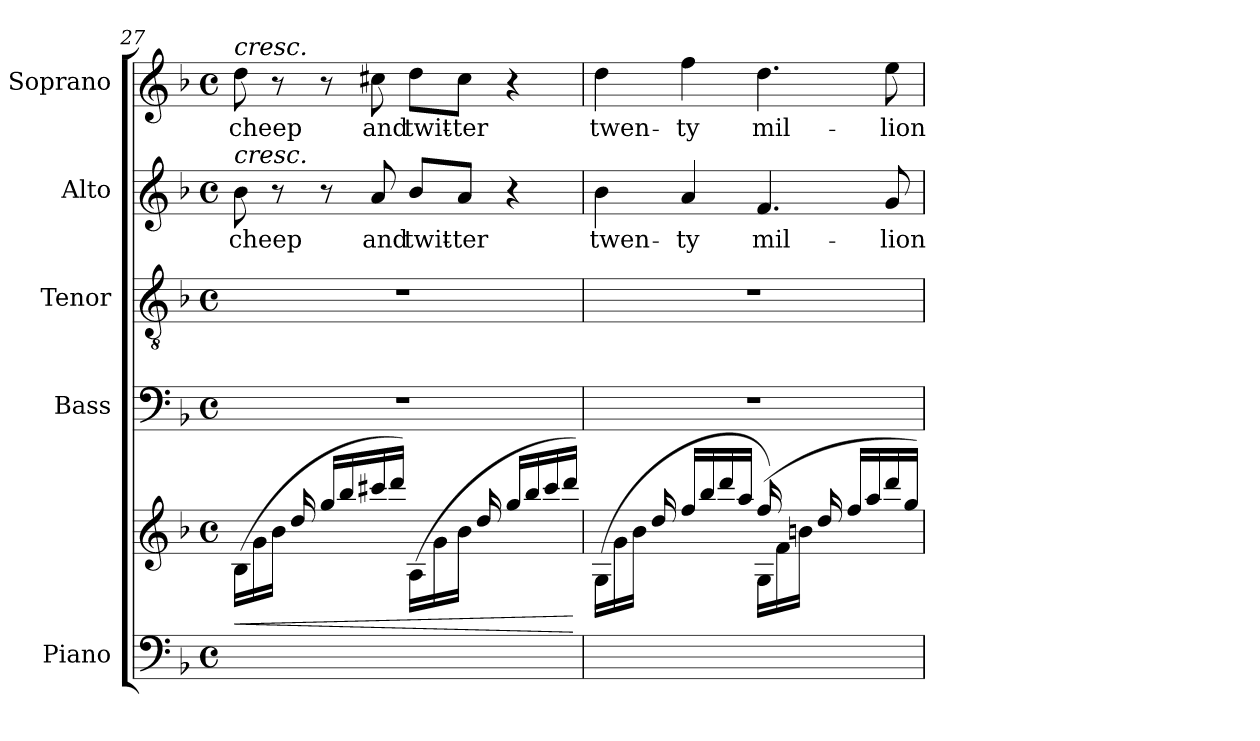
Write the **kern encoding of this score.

**kern	**kern	**dynam	**kern	**kern	**kern	**text	**kern	**text
*part5	*part5	*part5	*part4	*part3	*part2	*part2	*part1	*part1
*staff6	*staff5	*staff5/6	*staff4	*staff3	*staff2	*staff2	*staff1	*staff1
*I"Piano	*	*	*I"Bass	*I"Tenor	*I"Alto	*	*I"Soprano	*
*I'Pno	*	*	*	*	*	*	*	*
*clefF4	*clefG2	*	*clefF4	*clefGv2	*clefG2	*	*clefG2	*
*k[b-]	*k[b-]	*	*k[b-]	*k[b-]	*k[b-]	*	*k[b-]	*
*M4/4	*M4/4	*	*M4/4	*M4/4	*M4/4	*	*M4/4	*
*met(c)	*met(c)	*	*met(c)	*met(c)	*met(c)	*	*met(c)	*
=27	=27	=27	=27	=27	=27	=27	=27	=27
!	!	!	!	!	!	!	!LO:TX:a:i:t=cresc.	!
!	!	!	!	!	!LO:TX:a:i:t=cresc.	!	!	!
!	!	!LO:HP:b	!	!	!	!	!	!
1ryy	(16B-\LL	<	1r	1r	8b-\	cheep	8dd\	cheep
.	16g\	.	.	.	.	.	.	.
.	16b-\JJ	.	.	.	8r	.	8r	.
.	16dd/	.	.	.	.	.	.	.
.	16gg/LL	.	.	.	8r	.	8r	.
.	16bb-/	.	.	.	.	.	.	.
.	16ccc#X/	.	.	.	8a/	and	8cc#X\	and
.	16ddd/JJ)	.	.	.	.	.	.	.
.	(16A\LL	.	.	.	8b-/L	twit-	8dd\L	twit-
.	16g\	.	.	.	.	.	.	.
.	16b-\JJ	.	.	.	8a/J	-ter	8cc#\J	-ter
.	16dd/	.	.	.	.	.	.	.
.	16gg/LL	.	.	.	4r	.	4r	.
.	16bb-/	.	.	.	.	.	.	.
.	16ccc#/	.	.	.	.	.	.	.
.	16ddd/JJ)	.	.	.	.	.	.	.
.	.	[	.	.	.	.	.	.
=28	=28	=28	=28	=28	=28	=28	=28	=28
*	*^	*	*	*	*	*	*	*
1ryy	(16G\LL	2ryy	.	1r	1r	4b-\	twen-	4dd\	twen-
.	16g\	.	.	.	.	.	.	.	.
.	16b-\JJ	.	.	.	.	.	.	.	.
.	16dd/	.	.	.	.	.	.	.	.
.	16ff/LL	.	.	.	.	4a/	-ty	4ff\	-ty
.	16bb-/	.	.	.	.	.	.	.	.
.	16ddd/	.	.	.	.	.	.	.	.
.	16aa/JJ	.	.	.	.	.	.	.	.
.	16ff/)	(>16G\LL	.	.	.	4.f/	mil-	4.dd\	mil-
.	16ryy	16f\	.	.	.	.	.	.	.
.	8ryy	16bn\JJ	.	.	.	.	.	.	.
.	.	16dd/	.	.	.	.	.	.	.
.	4ryy	16ff/LL	.	.	.	.	.	.	.
.	.	16aa/	.	.	.	.	.	.	.
.	.	16ddd/	.	.	.	8g/	-lion	8ee\	-lion
.	.	16gg/JJ)	.	.	.	.	.	.	.
*	*v	*v	*	*	*	*	*	*	*
=	=	=	=	=	=	=	=	=
*-	*-	*-	*-	*-	*-	*-	*-	*-
